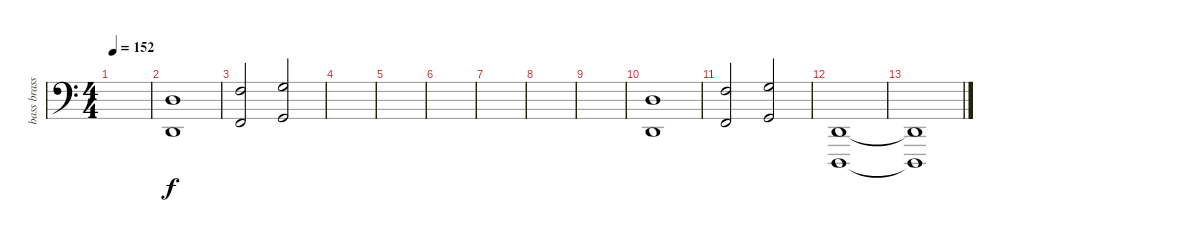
\track ("bass brass" "bass brass") {instrument brasssection}
\staff {score}
\tuning (G2 D2 A1 E1 B0) {hide}
\ts (4 4)
\tempo 152
\clef f4
\ks c
|
(7.1 0.2).1 |
(10.1 3.2).2 (12.1 5.2).2 |
|
|
|
|
|
|
(7.1 0.2).1 |
(10.1 3.2).2 (12.1 5.2).2 |
(0.2 3.5).1 |
(0.2{t} 3.5{t}).1
